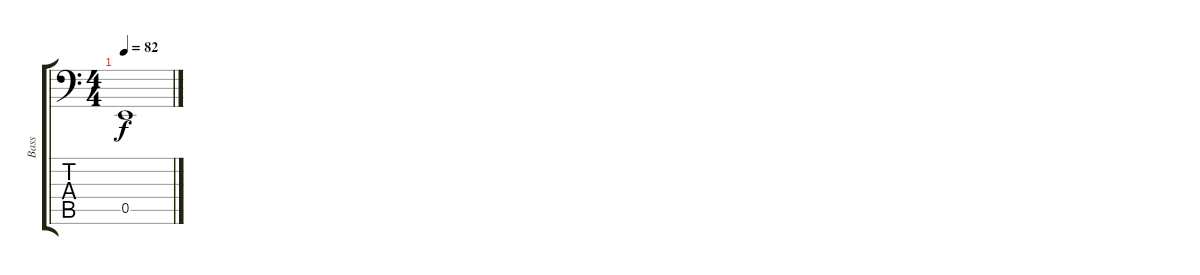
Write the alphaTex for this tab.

\track ("Bass" "Bass") {instrument fretlessbass}
\staff {score tabs}
\tuning (C3 G2 D2 A1 E1 B0) {hide}
\ts (4 4)
\tempo 82
\clef f4
\ks c
0.5{t}.1{dy f}
